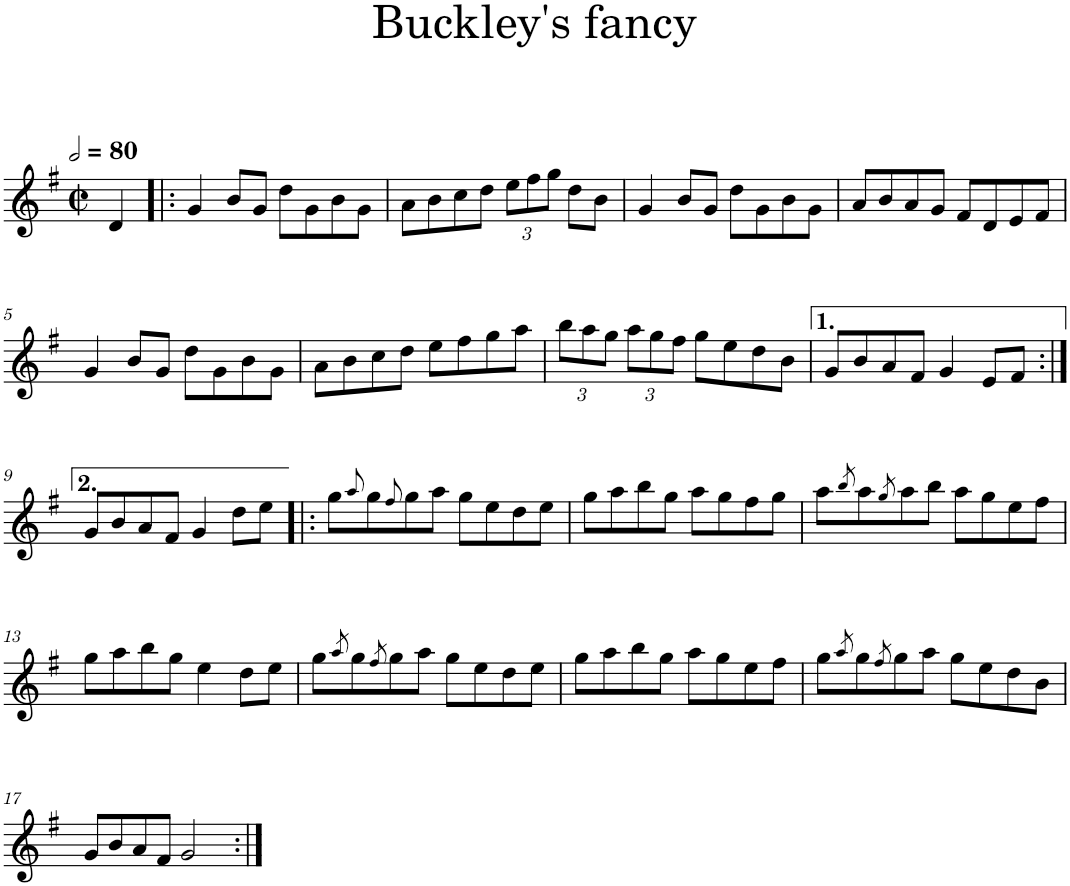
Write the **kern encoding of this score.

**kern
*part1
*staff1
*I"Flute
*I'Fl.
*clefG2
*k[f#]
*M2/2
*met(c|)
*MM160
=
4d/
=1!|:
4g/
8b/L
8g/J
8dd\L
8g\
8b\
8g\J
=2
8a\L
8b\
8cc\
8dd\J
*Xbrackettup
12ee\L
12ff#\
12gg\J
8dd\L
8b\J
=3
4g/
8b/L
8g/J
8dd\L
8g\
8b\
8g\J
=4
8a/L
8b/
8a/
8g/J
8f#/L
8d/
8e/
8f#/J
!!LO:LB:g=z
=5
4g/
8b/L
8g/J
8dd\L
8g\
8b\
8g\J
=6
8a\L
8b\
8cc\
8dd\J
8ee\L
8ff#\
8gg\
8aa\J
=7
12bb\L
12aa\
12gg\J
12aa\L
12gg\
12ff#\J
8gg\L
8ee\
8dd\
8b\J
=8
8g/L
8b/
8a/
8f#/J
4g/
8e/L
8f#/J
!!LO:LB:g=z
=9:|!
8g/L
8b/
8a/
8f#/J
4g/
8dd\L
8ee\J
=10!|:
8gg\L
8qaa/
8gg\
8qff#/
8gg\
8aa\J
8gg\L
8ee\
8dd\
8ee\J
=11
8gg\L
8aa\
8bb\
8gg\J
8aa\L
8gg\
8ff#\
8gg\J
=12
8aa\L
8qbb/
8aa\
8qgg/
8aa\
8bb\J
8aa\L
8gg\
8ee\
8ff#\J
!!LO:LB:g=z
=13
8gg\L
8aa\
8bb\
8gg\J
4ee\
8dd\L
8ee\J
=14
8gg\L
8qaa/
8gg\
8qff#/
8gg\
8aa\J
8gg\L
8ee\
8dd\
8ee\J
=15
8gg\L
8aa\
8bb\
8gg\J
8aa\L
8gg\
8ee\
8ff#\J
=16
8gg\L
8qaa/
8gg\
8qff#/
8gg\
8aa\J
8gg\L
8ee\
8dd\
8b\J
!!LO:LB:g=z
=17
8g/L
8b/
8a/
8f#/J
2g/
=:|!
*-
